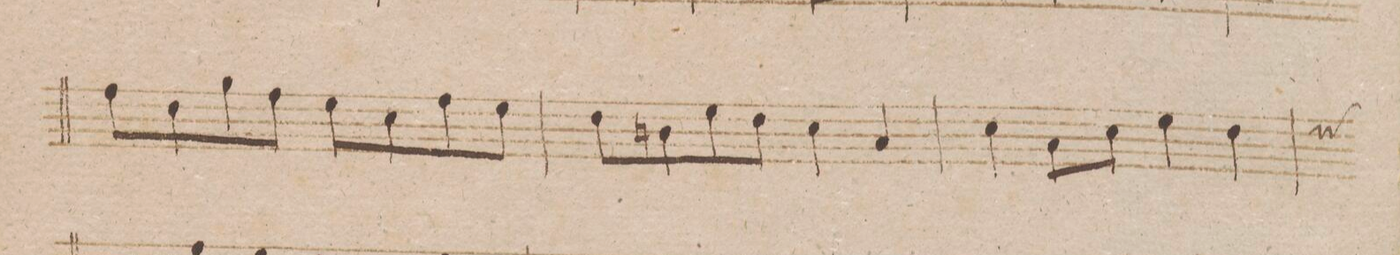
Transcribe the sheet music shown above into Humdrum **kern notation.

**kern	**dynam
*I"Flauto 2do	*
*clefG2	*
*k[b-]	*
*met(c)	*
*M4/4	*
8ff\L	.
8dd\	.
8gg\	.
8ff\J	.
8ee\L	.
8cc\	.
8ff\	.
8ee\J	.
=237	=237
8dd\L	.
8bn\	.
8ee\	.
8dd\J	.
4cc\	.
4a/	.
=238	=238
4cc\	.
8a\L	.
8cc\J	.
4ee\	.
4dd\	.
*custos:ee	*
=239	=239
*-	*-
